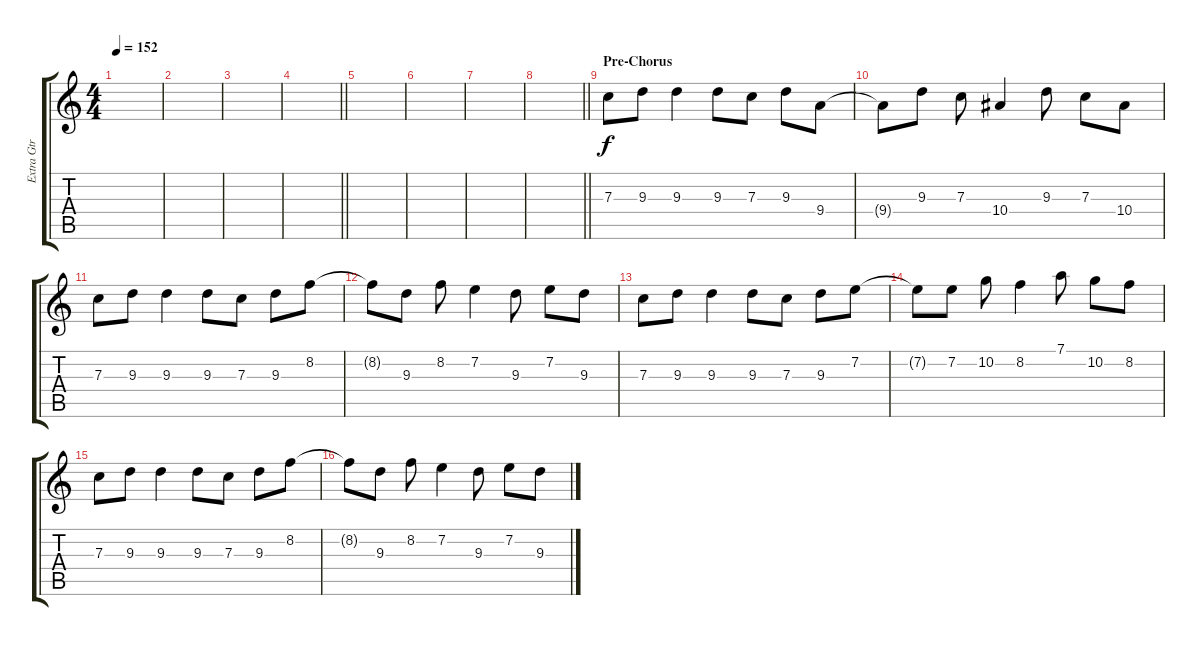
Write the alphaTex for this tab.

\track ("Extra Gtr" "Extra Gtr") {instrument distortionguitar}
\staff {score tabs}
\tuning (D4 A3 F3 C3 G2 D2) {hide}
\ts (4 4)
\tempo 152
\clef g2
\ks c
|
|
|
\barLineRight lightlight
|
|
|
|
\barLineRight lightlight
|
\section ("" "Pre-Chorus")
7.3.8 9.3.8 9.3.4 9.3.8 7.3.8 9.3.8 9.4.8 |
9.4{t}.8 9.3.8 7.3.8 10.4.4 9.3.8 7.3.8 10.4.8 |
7.3.8 9.3.8 9.3.4 9.3.8 7.3.8 9.3.8 8.2.8 |
8.2{t}.8 9.3.8 8.2.8 7.2.4 9.3.8 7.2.8 9.3.8 |
7.3.8 9.3.8 9.3.4 9.3.8 7.3.8 9.3.8 7.2.8 |
7.2{t}.8 7.2.8 10.2.8 8.2.4 7.1.8 10.2.8 8.2.8 |
7.3.8 9.3.8 9.3.4 9.3.8 7.3.8 9.3.8 8.2.8 |
8.2{t}.8 9.3.8 8.2.8 7.2.4 9.3.8 7.2.8 9.3.8
